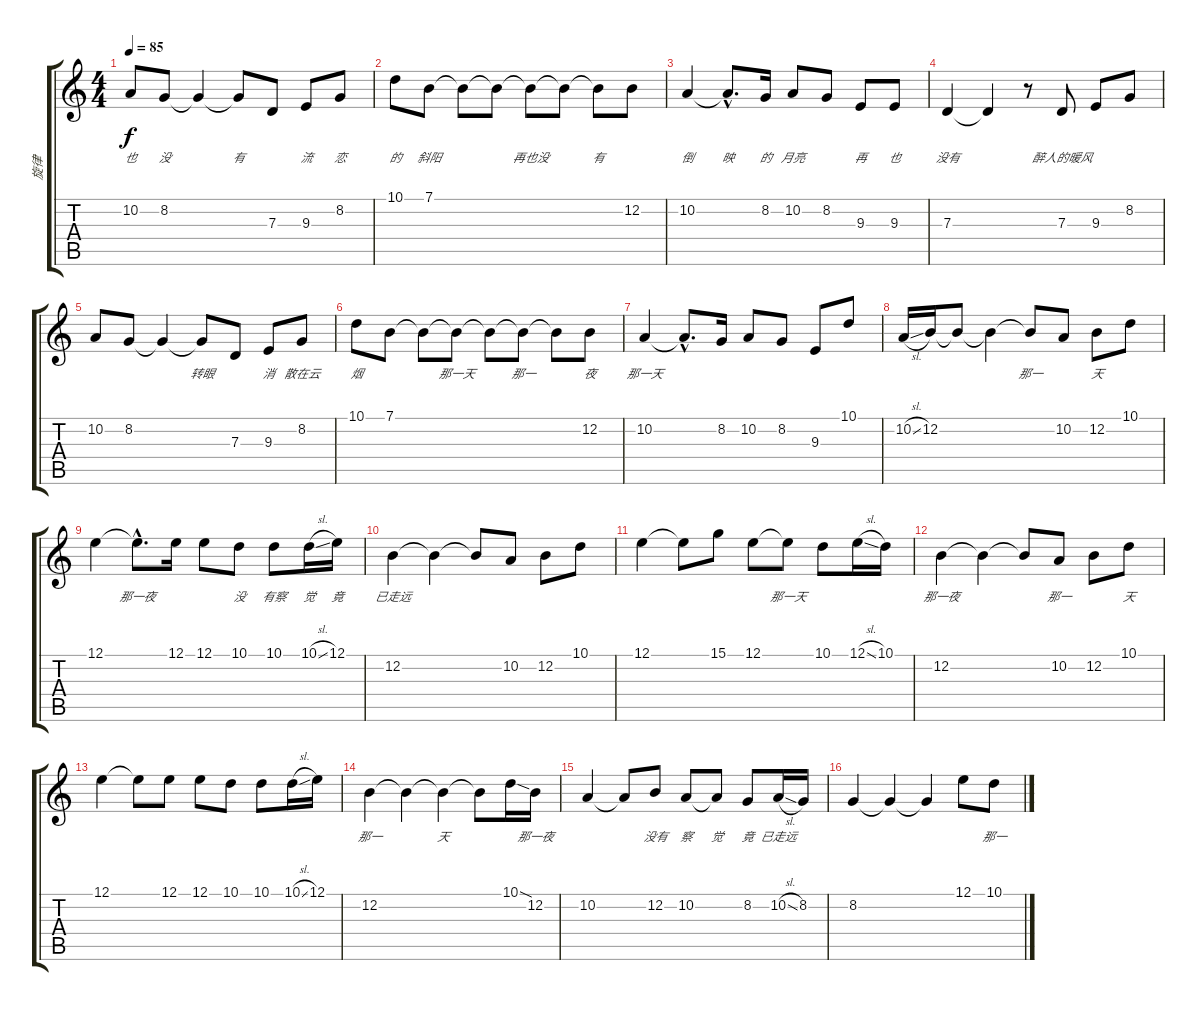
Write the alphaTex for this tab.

\track ("旋律" "旋律") {instrument lead2sawtooth}
\staff {score tabs}
\tuning (E4 B3 G3 D3 A2 E2) {hide}
\ts (4 4)
\tempo 85
\clef g2
\ks c
10.2.8{lyrics (0 "也") lyrics (1 "") lyrics (2 "") lyrics (3 "") lyrics (4 "") dy f} 8.2.8{lyrics (0 "没") lyrics (1 "") lyrics (2 "") lyrics (3 "") lyrics (4 "")} 8.2{t}.4{lyrics (0 "") lyrics (1 "") lyrics (2 "") lyrics (3 "") lyrics (4 "")} 8.2{t}.8{lyrics (0 "有") lyrics (1 "") lyrics (2 "") lyrics (3 "") lyrics (4 "")} 7.3.8{lyrics (0 "") lyrics (1 "") lyrics (2 "") lyrics (3 "") lyrics (4 "")} 9.3.8{lyrics (0 "流") lyrics (1 "") lyrics (2 "") lyrics (3 "") lyrics (4 "")} 8.2.8{lyrics (0 "恋") lyrics (1 "") lyrics (2 "") lyrics (3 "") lyrics (4 "")} |
10.1.8{lyrics (0 "的") lyrics (1 "") lyrics (2 "") lyrics (3 "") lyrics (4 "")} 7.1.8{lyrics (0 "斜阳") lyrics (1 "") lyrics (2 "") lyrics (3 "") lyrics (4 "")} 7.1{t}.8{lyrics (0 "") lyrics (1 "") lyrics (2 "") lyrics (3 "") lyrics (4 "")} 7.1{t}.8{lyrics (0 "") lyrics (1 "") lyrics (2 "") lyrics (3 "") lyrics (4 "")} 7.1{t}.8{lyrics (0 "再也没") lyrics (1 "") lyrics (2 "") lyrics (3 "") lyrics (4 "")} 7.1{t}.8{lyrics (0 "") lyrics (1 "") lyrics (2 "") lyrics (3 "") lyrics (4 "")} 7.1{t}.8{lyrics (0 "有") lyrics (1 "") lyrics (2 "") lyrics (3 "") lyrics (4 "")} 12.2.8{lyrics (0 "") lyrics (1 "") lyrics (2 "") lyrics (3 "") lyrics (4 "")} |
10.2.4{lyrics (0 "倒") lyrics (1 "") lyrics (2 "") lyrics (3 "") lyrics (4 "")} 10.2{hac t}.8{d lyrics (0 "映") lyrics (1 "") lyrics (2 "") lyrics (3 "") lyrics (4 "")} 8.2.16{lyrics (0 "的") lyrics (1 "") lyrics (2 "") lyrics (3 "") lyrics (4 "")} 10.2.8{lyrics (0 "月亮") lyrics (1 "") lyrics (2 "") lyrics (3 "") lyrics (4 "")} 8.2.8{lyrics (0 "") lyrics (1 "") lyrics (2 "") lyrics (3 "") lyrics (4 "")} 9.3.8{lyrics (0 "再") lyrics (1 "") lyrics (2 "") lyrics (3 "") lyrics (4 "")} 9.3.8{lyrics (0 "也") lyrics (1 "") lyrics (2 "") lyrics (3 "") lyrics (4 "")} |
7.3.4{lyrics (0 "没有") lyrics (1 "") lyrics (2 "") lyrics (3 "") lyrics (4 "")} 7.3{t}.4{lyrics (0 "") lyrics (1 "") lyrics (2 "") lyrics (3 "") lyrics (4 "")} r.8 7.3.8{lyrics (0 "醉人的暖风") lyrics (1 "") lyrics (2 "") lyrics (3 "") lyrics (4 "")} 9.3.8{lyrics (0 "") lyrics (1 "") lyrics (2 "") lyrics (3 "") lyrics (4 "")} 8.2.8{lyrics (0 "") lyrics (1 "") lyrics (2 "") lyrics (3 "") lyrics (4 "")} |
10.2.8{lyrics (0 "") lyrics (1 "") lyrics (2 "") lyrics (3 "") lyrics (4 "")} 8.2.8{lyrics (0 "") lyrics (1 "") lyrics (2 "") lyrics (3 "") lyrics (4 "")} 8.2{t}.4{lyrics (0 "") lyrics (1 "") lyrics (2 "") lyrics (3 "") lyrics (4 "")} 8.2{t}.8{lyrics (0 "转眼") lyrics (1 "") lyrics (2 "") lyrics (3 "") lyrics (4 "")} 7.3.8{lyrics (0 "") lyrics (1 "") lyrics (2 "") lyrics (3 "") lyrics (4 "")} 9.3.8{lyrics (0 "消") lyrics (1 "") lyrics (2 "") lyrics (3 "") lyrics (4 "")} 8.2.8{lyrics (0 "散在云") lyrics (1 "") lyrics (2 "") lyrics (3 "") lyrics (4 "")} |
10.1.8{lyrics (0 "烟") lyrics (1 "") lyrics (2 "") lyrics (3 "") lyrics (4 "")} 7.1.8{lyrics (0 "") lyrics (1 "") lyrics (2 "") lyrics (3 "") lyrics (4 "")} 7.1{t}.8{lyrics (0 "") lyrics (1 "") lyrics (2 "") lyrics (3 "") lyrics (4 "")} 7.1{t}.8{lyrics (0 "那一天") lyrics (1 "") lyrics (2 "") lyrics (3 "") lyrics (4 "")} 7.1{t}.8{lyrics (0 "") lyrics (1 "") lyrics (2 "") lyrics (3 "") lyrics (4 "")} 7.1{t}.8{lyrics (0 "那一") lyrics (1 "") lyrics (2 "") lyrics (3 "") lyrics (4 "")} 7.1{t}.8{lyrics (0 "") lyrics (1 "") lyrics (2 "") lyrics (3 "") lyrics (4 "")} 12.2.8{lyrics (0 "夜") lyrics (1 "") lyrics (2 "") lyrics (3 "") lyrics (4 "")} |
10.2.4{lyrics (0 "那一天") lyrics (1 "") lyrics (2 "") lyrics (3 "") lyrics (4 "")} 10.2{hac t}.8{d lyrics (0 "") lyrics (1 "") lyrics (2 "") lyrics (3 "") lyrics (4 "")} 8.2.16{lyrics (0 "") lyrics (1 "") lyrics (2 "") lyrics (3 "") lyrics (4 "")} 10.2.8{lyrics (0 "") lyrics (1 "") lyrics (2 "") lyrics (3 "") lyrics (4 "")} 8.2.8{lyrics (0 "") lyrics (1 "") lyrics (2 "") lyrics (3 "") lyrics (4 "")} 9.3.8{lyrics (0 "") lyrics (1 "") lyrics (2 "") lyrics (3 "") lyrics (4 "")} 10.1.8{lyrics (0 "") lyrics (1 "") lyrics (2 "") lyrics (3 "") lyrics (4 "")} |
10.2{sl}.16{lyrics (0 "") lyrics (1 "") lyrics (2 "") lyrics (3 "") lyrics (4 "")} 12.2.16{lyrics (0 "") lyrics (1 "") lyrics (2 "") lyrics (3 "") lyrics (4 "")} 12.2{t}.8{lyrics (0 "") lyrics (1 "") lyrics (2 "") lyrics (3 "") lyrics (4 "")} 12.2{t}.4{lyrics (0 "") lyrics (1 "") lyrics (2 "") lyrics (3 "") lyrics (4 "")} 12.2{t}.8{lyrics (0 "那一") lyrics (1 "") lyrics (2 "") lyrics (3 "") lyrics (4 "")} 10.2.8{lyrics (0 "") lyrics (1 "") lyrics (2 "") lyrics (3 "") lyrics (4 "")} 12.2.8{lyrics (0 "天") lyrics (1 "") lyrics (2 "") lyrics (3 "") lyrics (4 "")} 10.1.8{lyrics (0 "") lyrics (1 "") lyrics (2 "") lyrics (3 "") lyrics (4 "")} |
12.1.4{lyrics (0 "") lyrics (1 "") lyrics (2 "") lyrics (3 "") lyrics (4 "")} 12.1{hac t}.8{d lyrics (0 "那一夜") lyrics (1 "") lyrics (2 "") lyrics (3 "") lyrics (4 "")} 12.1.16{lyrics (0 "") lyrics (1 "") lyrics (2 "") lyrics (3 "") lyrics (4 "")} 12.1.8{lyrics (0 "") lyrics (1 "") lyrics (2 "") lyrics (3 "") lyrics (4 "")} 10.1.8{lyrics (0 "没") lyrics (1 "") lyrics (2 "") lyrics (3 "") lyrics (4 "")} 10.1.8{lyrics (0 "有察") lyrics (1 "") lyrics (2 "") lyrics (3 "") lyrics (4 "")} 10.1{sl}.16{lyrics (0 "觉") lyrics (1 "") lyrics (2 "") lyrics (3 "") lyrics (4 "")} 12.1.16{lyrics (0 "竟") lyrics (1 "") lyrics (2 "") lyrics (3 "") lyrics (4 "")} |
12.2.4{lyrics (0 "已走远") lyrics (1 "") lyrics (2 "") lyrics (3 "") lyrics (4 "")} 12.2{t}.4{lyrics (0 "") lyrics (1 "") lyrics (2 "") lyrics (3 "") lyrics (4 "")} 12.2{t}.8{lyrics (0 "") lyrics (1 "") lyrics (2 "") lyrics (3 "") lyrics (4 "")} 10.2.8{lyrics (0 "") lyrics (1 "") lyrics (2 "") lyrics (3 "") lyrics (4 "")} 12.2.8{lyrics (0 "") lyrics (1 "") lyrics (2 "") lyrics (3 "") lyrics (4 "")} 10.1.8{lyrics (0 "") lyrics (1 "") lyrics (2 "") lyrics (3 "") lyrics (4 "")} |
12.1.4{lyrics (0 "") lyrics (1 "") lyrics (2 "") lyrics (3 "") lyrics (4 "")} 12.1{t}.8{lyrics (0 "") lyrics (1 "") lyrics (2 "") lyrics (3 "") lyrics (4 "")} 15.1.8{lyrics (0 "") lyrics (1 "") lyrics (2 "") lyrics (3 "") lyrics (4 "")} 12.1.8{lyrics (0 "") lyrics (1 "") lyrics (2 "") lyrics (3 "") lyrics (4 "")} 12.1{t}.8{lyrics (0 "那一天") lyrics (1 "") lyrics (2 "") lyrics (3 "") lyrics (4 "")} 10.1.8{lyrics (0 "") lyrics (1 "") lyrics (2 "") lyrics (3 "") lyrics (4 "")} 12.1{sl}.16{lyrics (0 "") lyrics (1 "") lyrics (2 "") lyrics (3 "") lyrics (4 "")} 10.1.16{lyrics (0 "") lyrics (1 "") lyrics (2 "") lyrics (3 "") lyrics (4 "")} |
12.2.4{lyrics (0 "那一夜") lyrics (1 "") lyrics (2 "") lyrics (3 "") lyrics (4 "")} 12.2{t}.4{lyrics (0 "") lyrics (1 "") lyrics (2 "") lyrics (3 "") lyrics (4 "")} 12.2{t}.8{lyrics (0 "") lyrics (1 "") lyrics (2 "") lyrics (3 "") lyrics (4 "")} 10.2.8{lyrics (0 "那一") lyrics (1 "") lyrics (2 "") lyrics (3 "") lyrics (4 "")} 12.2.8{lyrics (0 "") lyrics (1 "") lyrics (2 "") lyrics (3 "") lyrics (4 "")} 10.1.8{lyrics (0 "天") lyrics (1 "") lyrics (2 "") lyrics (3 "") lyrics (4 "")} |
12.1.4{lyrics (0 "") lyrics (1 "") lyrics (2 "") lyrics (3 "") lyrics (4 "")} 12.1{t}.8{lyrics (0 "") lyrics (1 "") lyrics (2 "") lyrics (3 "") lyrics (4 "")} 12.1.8{lyrics (0 "") lyrics (1 "") lyrics (2 "") lyrics (3 "") lyrics (4 "")} 12.1.8{lyrics (0 "") lyrics (1 "") lyrics (2 "") lyrics (3 "") lyrics (4 "")} 10.1.8{lyrics (0 "") lyrics (1 "") lyrics (2 "") lyrics (3 "") lyrics (4 "")} 10.1.8{lyrics (0 "") lyrics (1 "") lyrics (2 "") lyrics (3 "") lyrics (4 "")} 10.1{sl}.16{lyrics (0 "") lyrics (1 "") lyrics (2 "") lyrics (3 "") lyrics (4 "")} 12.1.16{lyrics (0 "") lyrics (1 "") lyrics (2 "") lyrics (3 "") lyrics (4 "")} |
12.2.4{lyrics (0 "那一") lyrics (1 "") lyrics (2 "") lyrics (3 "") lyrics (4 "")} 12.2{t}.4{lyrics (0 "") lyrics (1 "") lyrics (2 "") lyrics (3 "") lyrics (4 "")} 12.2{t}.4{lyrics (0 "天") lyrics (1 "") lyrics (2 "") lyrics (3 "") lyrics (4 "")} 12.2{t}.8{lyrics (0 "") lyrics (1 "") lyrics (2 "") lyrics (3 "") lyrics (4 "")} 10.1{sod}.16{lyrics (0 "") lyrics (1 "") lyrics (2 "") lyrics (3 "") lyrics (4 "")} 12.2.16{lyrics (0 "那一夜") lyrics (1 "") lyrics (2 "") lyrics (3 "") lyrics (4 "")} |
10.2.4{lyrics (0 "") lyrics (1 "") lyrics (2 "") lyrics (3 "") lyrics (4 "")} 10.2{t}.8{lyrics (0 "") lyrics (1 "") lyrics (2 "") lyrics (3 "") lyrics (4 "")} 12.2.8{lyrics (0 "没有") lyrics (1 "") lyrics (2 "") lyrics (3 "") lyrics (4 "")} 10.2.8{lyrics (0 "察") lyrics (1 "") lyrics (2 "") lyrics (3 "") lyrics (4 "")} 10.2{t}.8{lyrics (0 "觉") lyrics (1 "") lyrics (2 "") lyrics (3 "") lyrics (4 "")} 8.2.8{lyrics (0 "竟") lyrics (1 "") lyrics (2 "") lyrics (3 "") lyrics (4 "")} 10.2{sl}.16{lyrics (0 "已走远") lyrics (1 "") lyrics (2 "") lyrics (3 "") lyrics (4 "")} 8.2.16{lyrics (0 "") lyrics (1 "") lyrics (2 "") lyrics (3 "") lyrics (4 "")} |
8.2.4{lyrics (0 "") lyrics (1 "") lyrics (2 "") lyrics (3 "") lyrics (4 "")} 8.2{t}.4{lyrics (0 "") lyrics (1 "") lyrics (2 "") lyrics (3 "") lyrics (4 "")} 8.2{t}.4{lyrics (0 "") lyrics (1 "") lyrics (2 "") lyrics (3 "") lyrics (4 "")} 12.1.8{lyrics (0 "") lyrics (1 "") lyrics (2 "") lyrics (3 "") lyrics (4 "")} 10.1.8{lyrics (0 "那一") lyrics (1 "") lyrics (2 "") lyrics (3 "") lyrics (4 "")}
